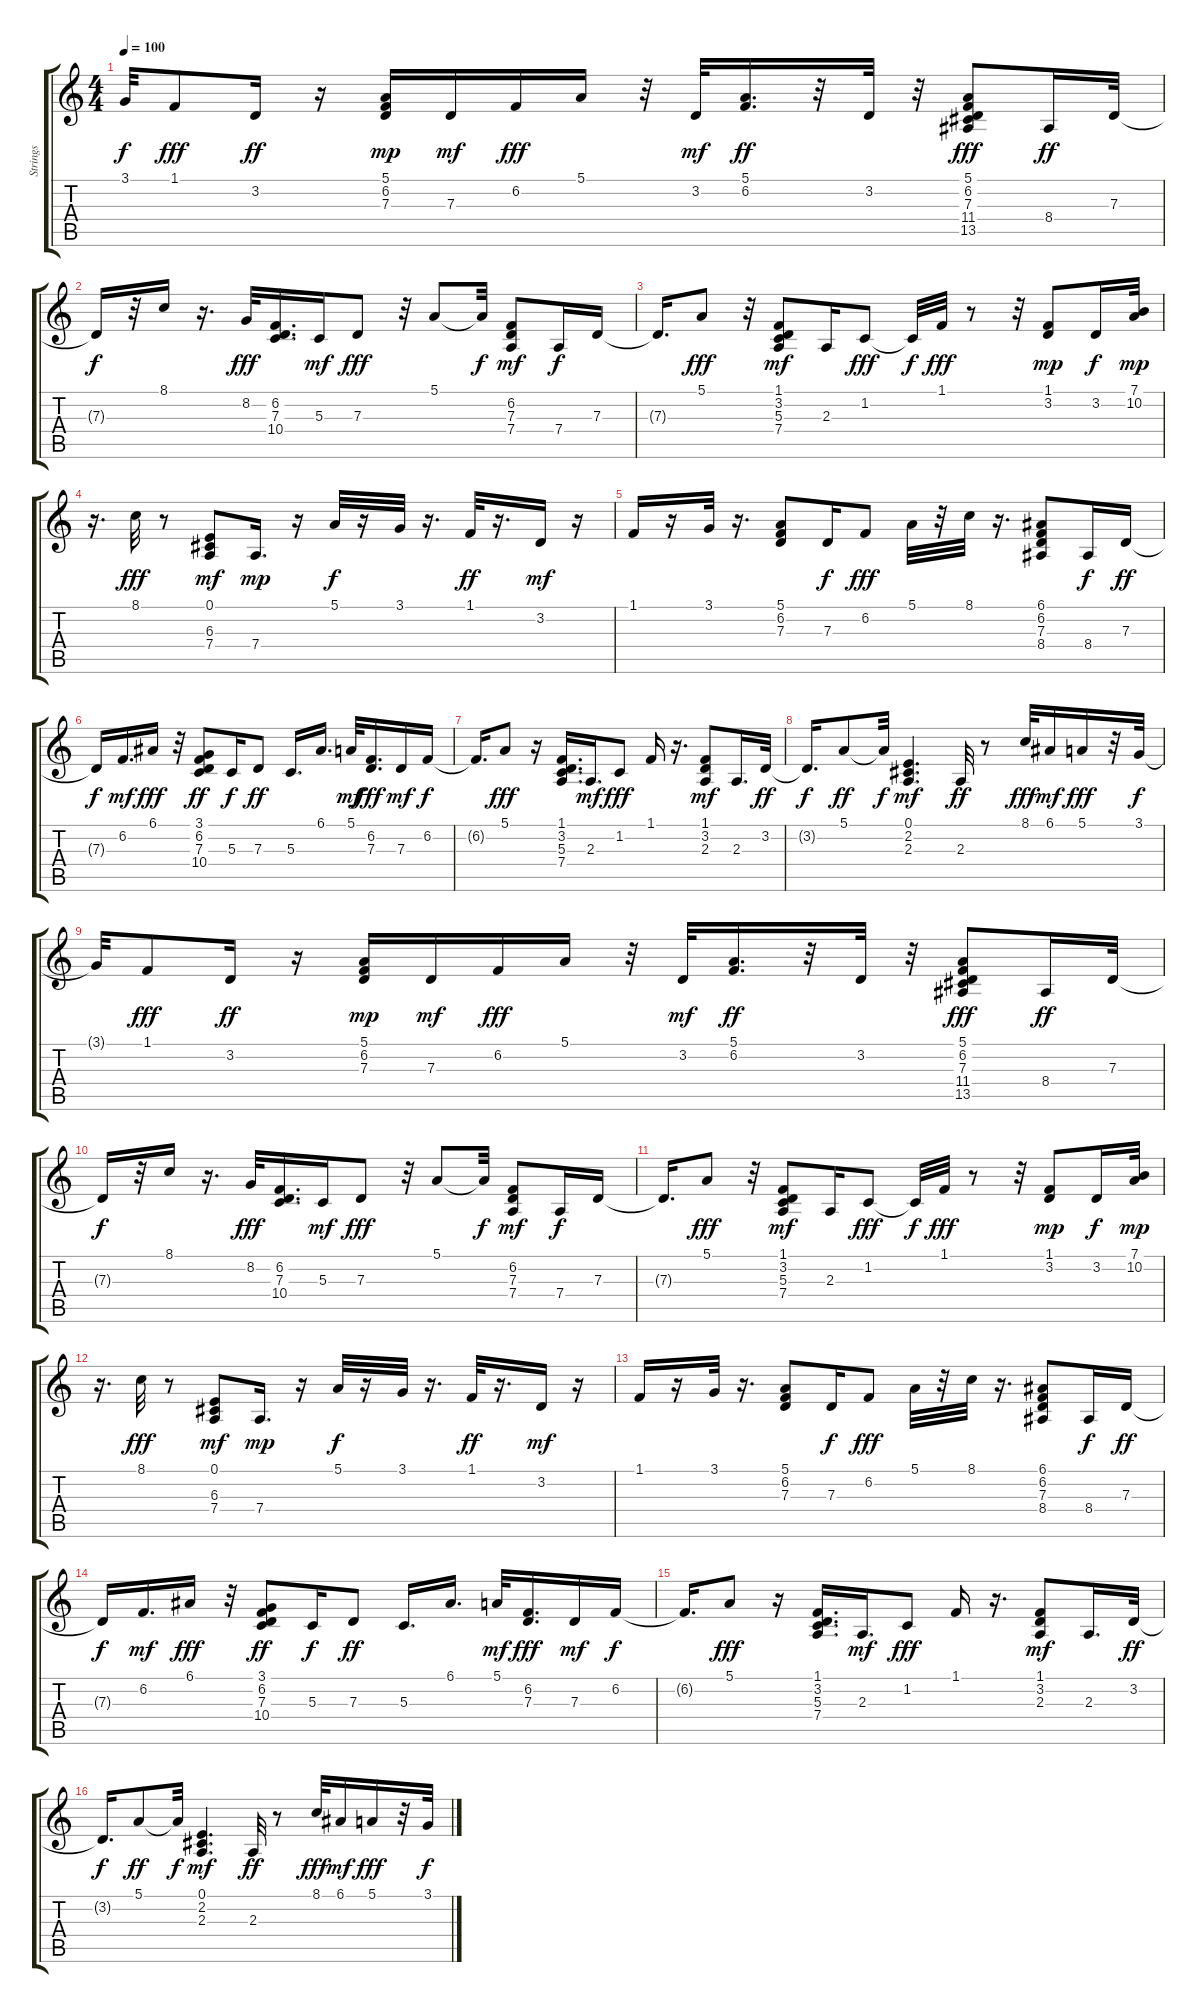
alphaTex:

\track ("Strings" "Strings") {instrument stringensemble2}
\staff {score tabs}
\tuning (E4 B3 G3 D3 A2 E2) {hide}
\ts (4 4)
\tempo 100
\clef g2
\ks c
3.1{t}.32{dy f} 1.1.8{dy fff} 3.2.16{dy ff} r.16 (5.1 6.2 7.3).16{dy mp} 7.3.16{dy mf} 6.2.16{dy fff} 5.1.16 r.32 3.2.32{dy mf} (5.1 6.2).16{d dy ff} r.32 3.2.32 r.32 (5.1 6.2 7.3 11.4 13.5).8{dy fff} 8.4.16{dy ff} 7.3.32 |
7.3{t}.16{dy f} r.32 8.1.16 r.16{d} 8.2.32{dy fff} (6.2 7.3 10.4).16{d} 5.3.16{dy mf} 7.3.8{dy fff} r.32 5.1.8 5.1{t}.32{dy f} (6.2 7.3 7.4).8{dy mf} 7.4.16{dy f} 7.3.16 |
7.3{t}.16{d} 5.1.8{dy fff} r.32 (1.1 3.2 5.3 7.4).8{dy mf} 2.3.16 1.2.8{dy fff} 1.2{t}.32{dy f} 1.1.32{dy fff} r.8 r.32 (1.1 3.2).8{dy mp} 3.2.16{dy f} (7.1 10.2).32{dy mp} |
r.16{d} 8.1.32{dy fff} r.8 (0.1 6.3 7.4).8{dy mf} 7.4.16{d dy mp} r.16 5.1.32{dy f} r.16 3.1.32 r.16{d} 1.1.32{dy ff} r.16{d} 3.2.16{dy mf} r.16 |
1.1.16 r.16 3.1.32 r.16{d} (5.1 6.2 7.3).8 7.3.16{dy f} 6.2.8{dy fff} 5.1.32 r.32 8.1.32 r.16{d} (6.1 6.2 7.3 8.4).8 8.4.16{dy f} 7.3.16{dy ff} |
7.3{t}.16{dy f} 6.2.16{d dy mf} 6.1.16{dy fff} r.32 (3.1 6.2 7.3 10.4).8{dy ff} 5.3.16{dy f} 7.3.8{dy ff} 5.3.16{d} 6.1.16{d} 5.1.32{dy mf} (6.2 7.3).16{d dy fff} 7.3.16{dy mf} 6.2.16{dy f} |
6.2{t}.16{d} 5.1.8{dy fff} r.16 (1.1 3.2 5.3 7.4).16{d} 2.3.16{d dy mf} 1.2.8{dy fff} 1.1.16 r.16{d} (1.1 3.2 2.3).8{dy mf} 2.3.16{d} 3.2.32{dy ff} |
3.2{t}.16{d dy f} 5.1.8{dy ff} 5.1{t}.32{dy f} (0.1 2.2 2.3).4{d dy mf} 2.3.32{dy ff} r.8 8.1.32{dy fff} 6.1.16{dy mf} 5.1.16{dy fff} r.32 3.1.32{dy f} |
3.1{t}.32 1.1.8{dy fff} 3.2.16{dy ff} r.16 (5.1 6.2 7.3).16{dy mp} 7.3.16{dy mf} 6.2.16{dy fff} 5.1.16 r.32 3.2.32{dy mf} (5.1 6.2).16{d dy ff} r.32 3.2.32 r.32 (5.1 6.2 7.3 11.4 13.5).8{dy fff} 8.4.16{dy ff} 7.3.32 |
7.3{t}.16{dy f} r.32 8.1.16 r.16{d} 8.2.32{dy fff} (6.2 7.3 10.4).16{d} 5.3.16{dy mf} 7.3.8{dy fff} r.32 5.1.8 5.1{t}.32{dy f} (6.2 7.3 7.4).8{dy mf} 7.4.16{dy f} 7.3.16 |
7.3{t}.16{d} 5.1.8{dy fff} r.32 (1.1 3.2 5.3 7.4).8{dy mf} 2.3.16 1.2.8{dy fff} 1.2{t}.32{dy f} 1.1.32{dy fff} r.8 r.32 (1.1 3.2).8{dy mp} 3.2.16{dy f} (7.1 10.2).32{dy mp} |
r.16{d} 8.1.32{dy fff} r.8 (0.1 6.3 7.4).8{dy mf} 7.4.16{d dy mp} r.16 5.1.32{dy f} r.16 3.1.32 r.16{d} 1.1.32{dy ff} r.16{d} 3.2.16{dy mf} r.16 |
1.1.16 r.16 3.1.32 r.16{d} (5.1 6.2 7.3).8 7.3.16{dy f} 6.2.8{dy fff} 5.1.32 r.32 8.1.32 r.16{d} (6.1 6.2 7.3 8.4).8 8.4.16{dy f} 7.3.16{dy ff} |
7.3{t}.16{dy f} 6.2.16{d dy mf} 6.1.16{dy fff} r.32 (3.1 6.2 7.3 10.4).8{dy ff} 5.3.16{dy f} 7.3.8{dy ff} 5.3.16{d} 6.1.16{d} 5.1.32{dy mf} (6.2 7.3).16{d dy fff} 7.3.16{dy mf} 6.2.16{dy f} |
6.2{t}.16{d} 5.1.8{dy fff} r.16 (1.1 3.2 5.3 7.4).16{d} 2.3.16{d dy mf} 1.2.8{dy fff} 1.1.16 r.16{d} (1.1 3.2 2.3).8{dy mf} 2.3.16{d} 3.2.32{dy ff} |
3.2{t}.16{d dy f} 5.1.8{dy ff} 5.1{t}.32{dy f} (0.1 2.2 2.3).4{d dy mf} 2.3.32{dy ff} r.8 8.1.32{dy fff} 6.1.16{dy mf} 5.1.16{dy fff} r.32 3.1.32{dy f}
